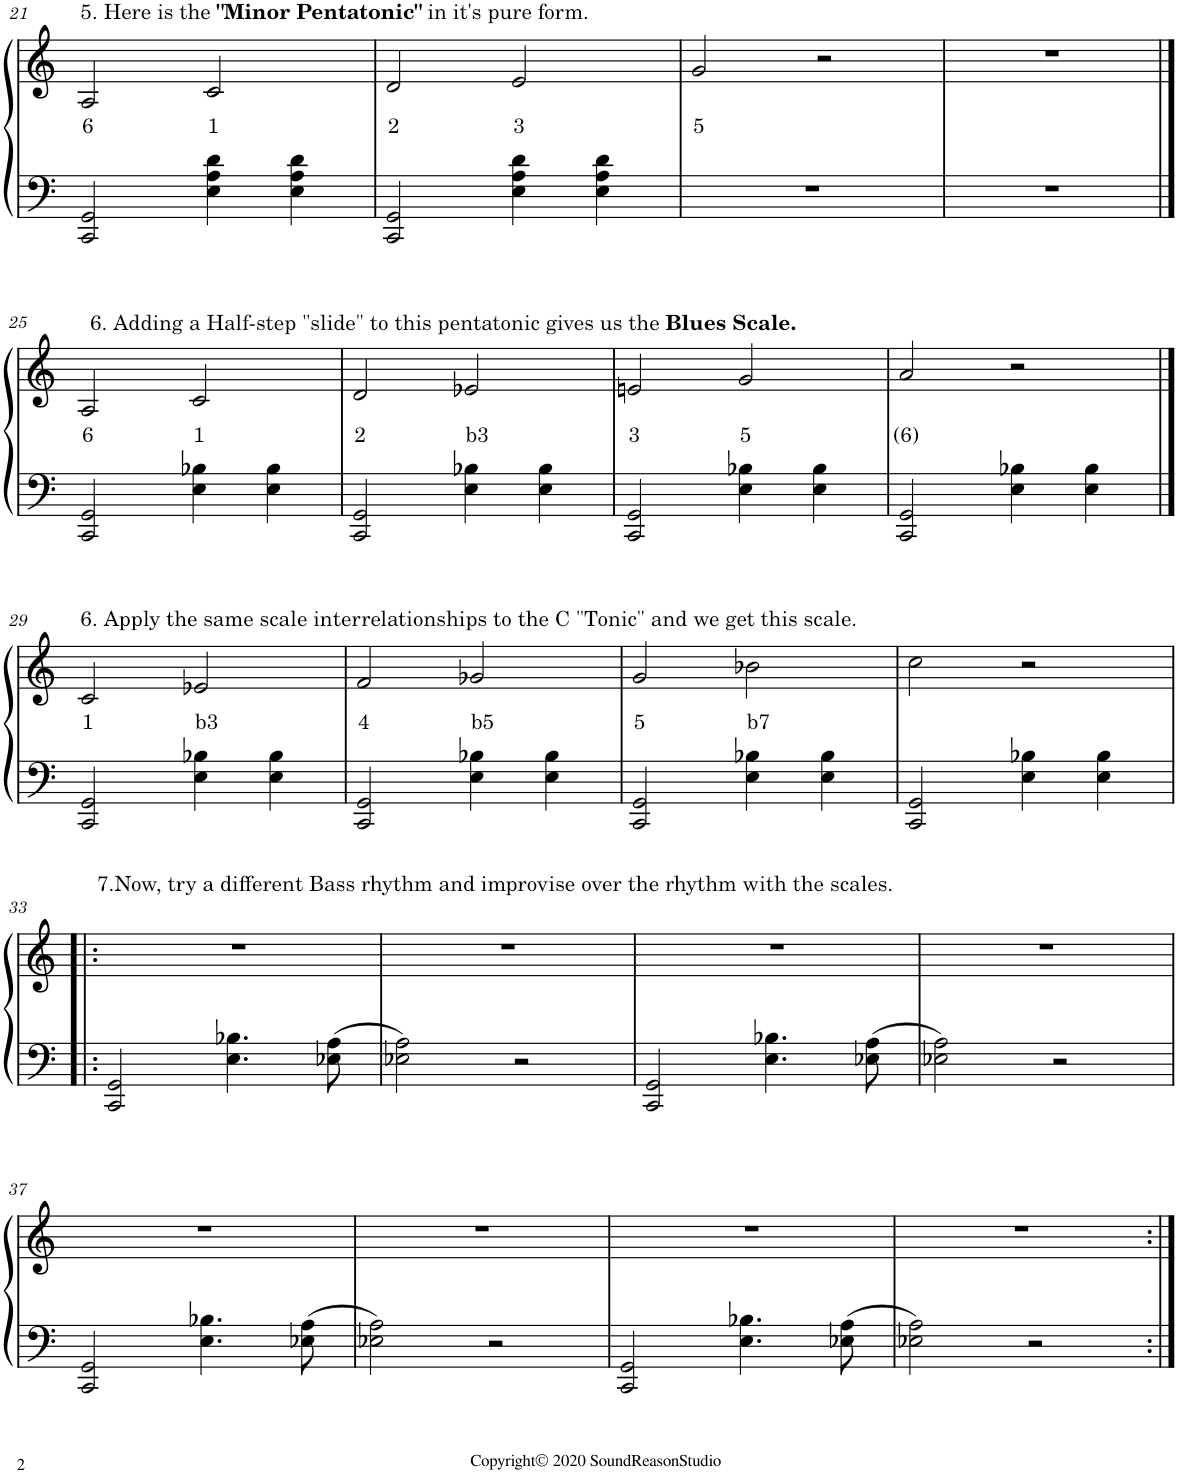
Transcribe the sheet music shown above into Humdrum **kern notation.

**kern	**kern	**text
*part1	*part1	*part1
*staff2	*staff1	*staff1
*I"Piano	*	*
*I'Pno.	*	*
!!LO:PB:g=z
*clefF4	*clefG2	*
*k[]	*k[]	*
*M4/4	*M4/4	*
=21	=21	=21
!	!LO:TX:a:t=5. Here is the	!
!	!LO:TX:a:B:t="Minor Pentatonic"	!
!	!LO:TX:a:t=in it's pure form.	!
!	!	!LO:LY:b
2CC/ 2GG/	2A/	6
!	!	!LO:LY:b
4E\ 4A\ 4d\	2c/	1
4E\ 4A\ 4d\	.	.
=22	=22	=22
!	!	!LO:LY:b
2CC/ 2GG/	2d/	2
!	!	!LO:LY:b
4E\ 4A\ 4d\	2e/	3
4E\ 4A\ 4d\	.	.
=23	=23	=23
!	!	!LO:LY:b
1r	2g/	5
.	2r	.
=24	=24	=24
1r	1r	.
!!LO:LB:g=z
==25	==25	==25
!	!LO:TX:a:t=6. Adding a Half-step "slide" to this pentatonic gives us the	!
!	!LO:TX:a:B:t=Blues Scale.	!
!	!	!LO:LY:b
2CC/ 2GG/	2A/	6
!	!	!LO:LY:b
4E\ 4B-X\	2c/	1
4E\ 4B-\	.	.
=26	=26	=26
!	!	!LO:LY:b
2CC/ 2GG/	2d/	2
!	!	!LO:LY:b
4E\ 4B-X\	2e-X/	b3
4E\ 4B-\	.	.
=27	=27	=27
!	!	!LO:LY:b
2CC/ 2GG/	2en/	3
!	!	!LO:LY:b
4E\ 4B-X\	2g/	5
4E\ 4B-\	.	.
=28	=28	=28
!	!	!LO:LY:b
2CC/ 2GG/	2a/	(6)
4E\ 4B-X\	2r	.
4E\ 4B-\	.	.
!!LO:LB:g=z
==29	==29	==29
!	!LO:TX:a:t=6. Apply the same scale interrelationships to the C "Tonic" and we get this scale.	!
!	!	!LO:LY:b
2CC/ 2GG/	2c/	1
!	!	!LO:LY:b
4E\ 4B-X\	2e-X/	b3
4E\ 4B-\	.	.
=30	=30	=30
!	!	!LO:LY:b
2CC/ 2GG/	2f/	4
!	!	!LO:LY:b
4E\ 4B-X\	2g-X/	b5
4E\ 4B-\	.	.
=31	=31	=31
!	!	!LO:LY:b
2CC/ 2GG/	2g/	5
!	!	!LO:LY:b
4E\ 4B-X\	2b-X\	b7
4E\ 4B-\	.	.
=32	=32	=32
2CC/ 2GG/	2cc\	.
4E\ 4B-X\	2r	.
4E\ 4B-\	.	.
!!LO:LB:g=z
=33!|:	=33!|:	=33!|:
!	!LO:TX:a:t=7.Now, try a different Bass rhythm and improvise over the rhythm with the scales.	!
2CC/ 2GG/	1r	.
4.E\ 4.B-X\	.	.
8E-X\ 8A\	.	.
=34	=34	=34
2E-X\ 2A\	1r	.
2r	.	.
=35	=35	=35
2CC/ 2GG/	1r	.
4.E\ 4.B-X\	.	.
8E-X\ 8A\	.	.
=36	=36	=36
2E-X\ 2A\	1r	.
2r	.	.
!!LO:LB:g=z
=37	=37	=37
2CC/ 2GG/	1r	.
4.E\ 4.B-X\	.	.
8E-X\ 8A\	.	.
=38	=38	=38
2E-X\ 2A\	1r	.
2r	.	.
=39	=39	=39
2CC/ 2GG/	1r	.
4.E\ 4.B-X\	.	.
8E-X\ 8A\	.	.
=40	=40	=40
2E-X\ 2A\	1r	.
2r	.	.
=:|!	=:|!	=:|!
*-	*-	*-
